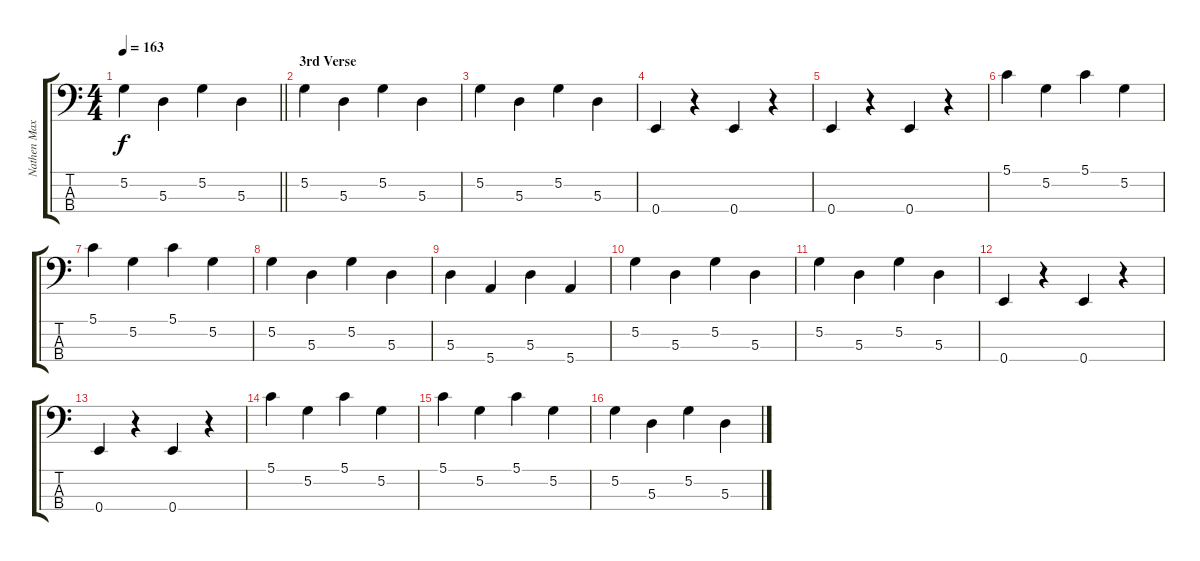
\track ("Nathen Maxwell" "Nathen Max") {instrument electricbassfinger}
\staff {score tabs}
\tuning (G2 D2 A1 E1) {hide}
\ts (4 4)
\tempo 163
\clef f4
\barLineRight lightlight
\ks c
5.2.4{dy f} 5.3.4 5.2.4 5.3.4 |
\section ("" "3rd Verse")
5.2.4 5.3.4 5.2.4 5.3.4 |
5.2.4 5.3.4 5.2.4 5.3.4 |
0.4.4 r.4 0.4.4 r.4 |
0.4.4 r.4 0.4.4 r.4 |
5.1.4 5.2.4 5.1.4 5.2.4 |
5.1.4 5.2.4 5.1.4 5.2.4 |
5.2.4 5.3.4 5.2.4 5.3.4 |
5.3.4 5.4.4 5.3.4 5.4.4 |
5.2.4 5.3.4 5.2.4 5.3.4 |
5.2.4 5.3.4 5.2.4 5.3.4 |
0.4.4 r.4 0.4.4 r.4 |
0.4.4 r.4 0.4.4 r.4 |
5.1.4 5.2.4 5.1.4 5.2.4 |
5.1.4 5.2.4 5.1.4 5.2.4 |
5.2.4 5.3.4 5.2.4 5.3.4
